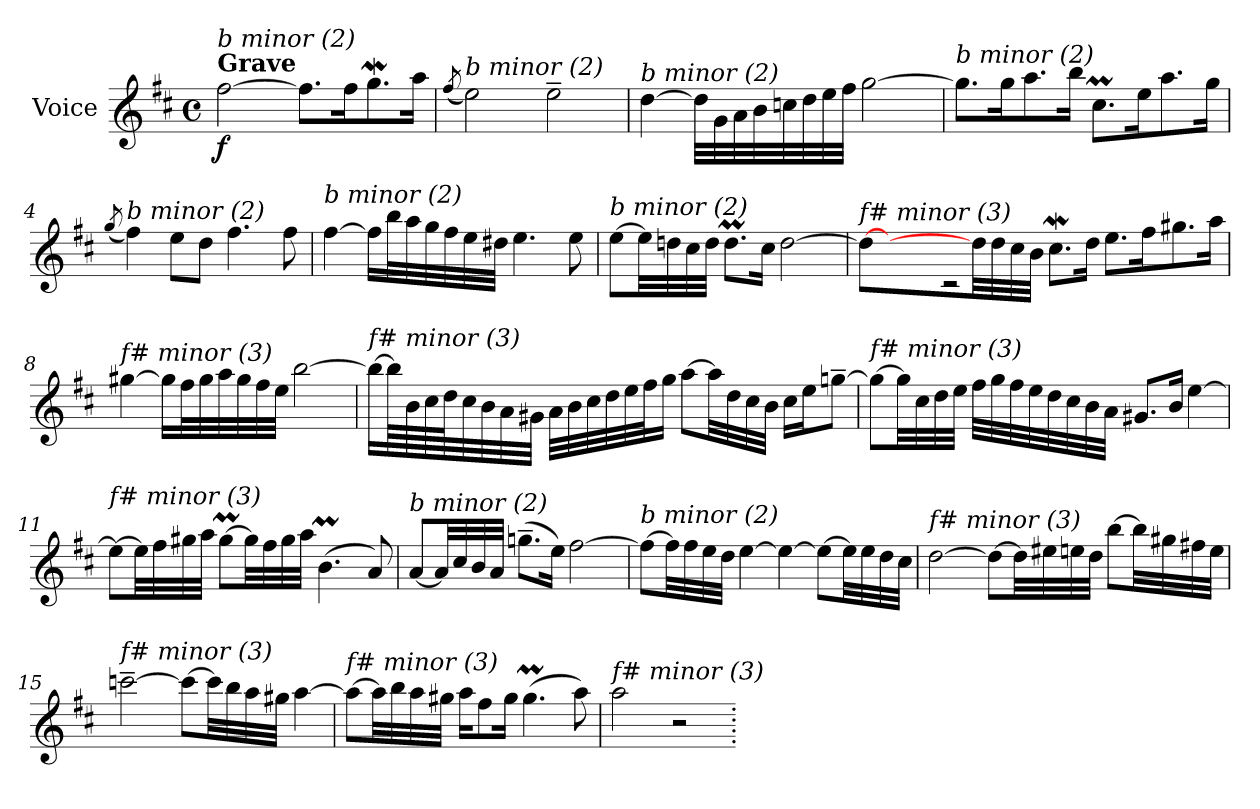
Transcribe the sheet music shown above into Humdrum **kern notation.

**kern	**dynam
*part1	*part1
*staff1	*staff1
*I"Voice	*
*I'V	*
*clefG2	*
*k[f#c#]	*
*M4/4	*
*met(c)	*
*MM54	*
=	=
!LO:TX:a:B:t=Grave	!
!LO:TX:i:t=b minor (2)	!
!	!LO:DY:b
[2ff#\	f
8.ff#\L]	.
16ff#\K	.
8.ggw\	.
16aa\Jk	.
=1	=1
(<8qff#/	.
!LO:TX:i:t=b minor (2)	!
2ee\)	.
2ee~\	.
=2	=2
!LO:TX:i:t=b minor (2)	!
[4dd\	.
32dd\LLL]	.
32g\	.
32a\	.
32b\	.
32ccn\	.
32dd\	.
32ee\	.
32ff#\JJJ	.
[2gg\	.
=3	=3
!LO:TX:i:t=b minor (2)	!
8.gg\L]	.
16gg\K	.
8.aa\	.
16bb\Jk	.
8.cc#m\L	.
16ee\K	.
8.aa\	.
16gg\Jk	.
=4	=4
(<8qgg/	.
!LO:TX:i:t=b minor (2)	!
4ff#\)	.
8ee\L	.
8dd\J	.
4.ff#\	.
8ff#\	.
!!LO:LB:g=z
=5	=5
!LO:TX:i:t=b minor (2)	!
[4ff#\	.
16ff#\LL]	.
32bb\L	.
32aa\	.
32gg\	.
32ff#\	.
32ee\	.
32dd#X\JJJ	.
4.ee\	.
8ee\	.
=6	=6
!LO:TX:i:t=b minor (2)	!
[8ee\L	.
32ee\LL]	.
32ddn\	.
32cc#\	.
32dd\JJJ	.
8.ddM\L	.
16cc#\Jk	.
[2dd\	.
=7	=7
*^	*
!LO:TX:i:t=f# minor (3)	!	!
8dd\L_	2ryy	.
2ryy	.	.
.	2r	.
32dd\LL]	.	.
32dd\	.	.
32cc#\	.	.
32b\JJJ	.	.
8.cc#W\L	.	.
16dd\Jk	.	.
8.ee\L	2ryy	.
16ff#\K	.	.
8.gg#X\	.	.
16aa\Jk	.	.
*v	*v	*
=8	=8
!LO:TX:i:t=f# minor (3)	!
[4gg#X\	.
16gg#\LL]	.
32ff#\L	.
32gg#\	.
32aa\	.
32gg#\	.
32ff#\	.
32ee\JJJ	.
[2bb\	.
!!LO:LB:g=z
=9	=9
!LO:TX:i:t=f# minor (3)	!
16bb\LL_	.
64bb\LL]	.
64b\	.
64cc#\	.
64dd\J	.
32cc#\	.
32b\	.
32a\	.
32g#X\JJJ	.
32a\LLL	.
32b\	.
32cc#\	.
32dd\	.
32ee\	.
32ff#\J	.
16gg\JJ	.
[8aa\L	.
32aa\LL]	.
32dd\	.
32cc#\	.
32b\JJJ	.
16cc#\LL	.
16ee\J	.
[8ggn~\J	.
=10	=10
!LO:TX:i:t=f# minor (3)	!
8gg\L_	.
32gg\LL]	.
32cc#\	.
32dd\	.
32ee\JJJ	.
32ff#\LLL	.
32gg\	.
32ff#\	.
32ee\	.
32dd\	.
32cc#\	.
32b\	.
32a\JJJ	.
8.g#X/L	.
16b/Jk	.
[4ee\	.
!!LO:LB:g=z
=11	=11
!LO:TX:i:t=f# minor (3)	!
8ee\L_	.
32ee\LL]	.
32ff#\	.
32gg#X\	.
32aa\JJJ	.
[8gg#m\L	.
32gg#\LL]	.
32ff#\	.
32gg#\	.
32aa\JJJ	.
(>4.bM\	.
8a/)	.
=12	=12
!LO:TX:i:t=b minor (2)	!
[8a/L	.
32a/LL]	.
32cc#/	.
32b/	.
32a/JJJ	.
(>8.ggn~\L	.
16ee\Jk)	.
[2ff#\	.
=13	=13
!LO:TX:i:t=b minor (2)	!
8ff#\L_	.
32ff#\LL]	.
32ff#\	.
32ee\	.
32dd\JJJ	.
[4ee\	.
4ee\_	.
8ee\L_	.
32ee\LL]	.
32ee\	.
32dd\	.
32cc#\JJJ	.
!!LO:LB:g=z
=14	=14
!LO:TX:i:t=f# minor (3)	!
[2dd\	.
8dd\L_	.
32dd\LL]	.
32ee#Xi\	.
32ee\	.
32dd\JJJ	.
[8bb\L	.
32bb\LL]	.
32gg#X\	.
32ff#X\	.
32ee\JJJ	.
=15	=15
!LO:TX:i:t=f# minor (3)	!
[2cccn~\	.
8ccc\L_	.
32ccc\LL]	.
32bb\	.
32aa\	.
32gg#X\JJJ	.
[4aa\	.
=16	=16
!LO:TX:i:t=f# minor (3)	!
8aa\L_	.
32aa\LL]	.
32bb\	.
32aa\	.
32gg#X\JJJ	.
16aa\KL	.
8ff#\	.
16gg#\Jk	.
(>4.gg#m\	.
8aa\)	.
=17	=17
!LO:TX:i:t=f# minor (3)	!
2aa\	.
2r	.
=.	=.
*-	*-
